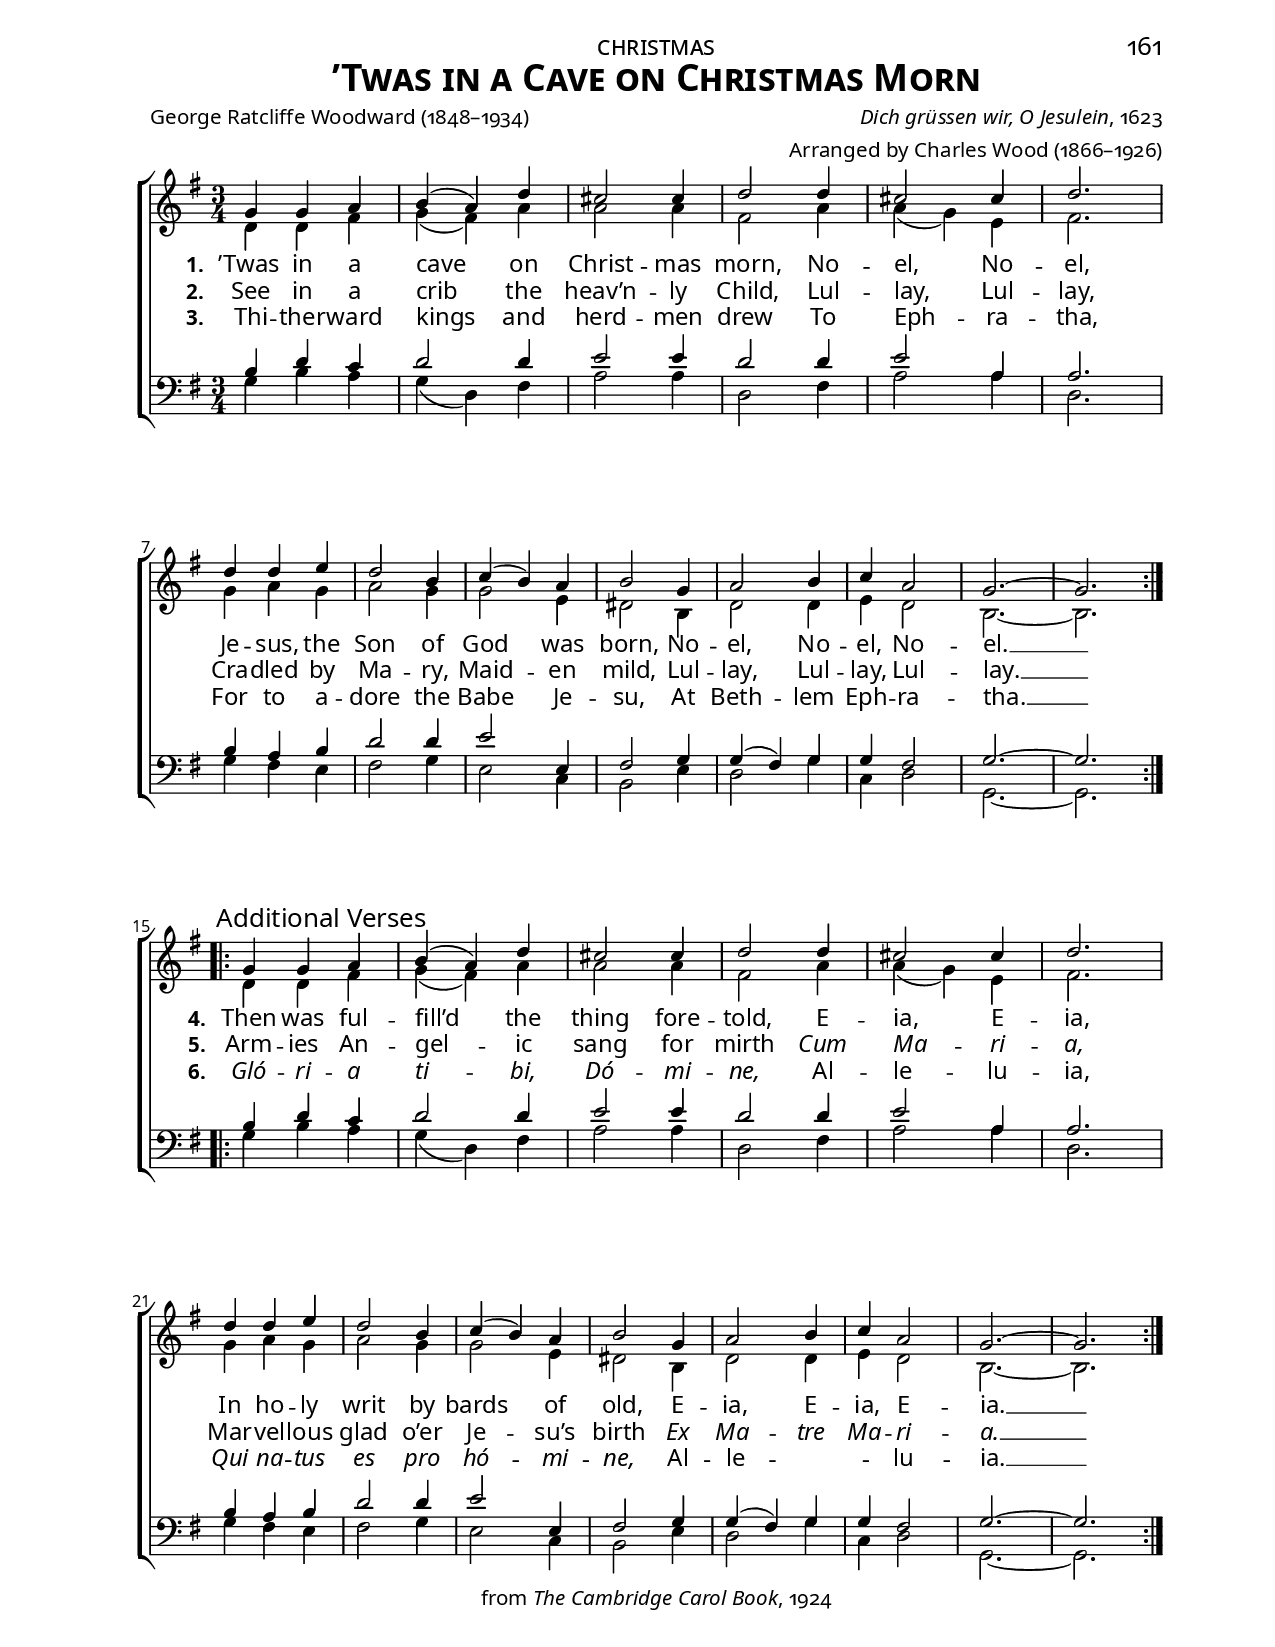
\version "2.24.0"
\include "util.ly"
\header {
  title = \markup{\override #'(font-name . "Garamond Premier Pro Semibold"){ \abs-fontsize #18 \smallCapsOldStyle"’Twas in a Cave on Christmas Morn"}}
  poet = \markup\oldStyleNum"George Ratcliffe Woodward (1848–1934)"
  composer = \markup\concat{\italic"Dich grüssen wir, O Jesulein" \oldStyleNum", 1623"}
  arranger = \markup\oldStyleNum"Arranged by Charles Wood (1866–1926)"
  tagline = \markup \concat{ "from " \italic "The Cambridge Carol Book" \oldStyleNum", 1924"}
}
\paper {
  %print-all-headers = ##t
  paper-height = 11\in
  paper-width = 8.5\in
  indent = 0\in
  %system-system-spacing = #'((basic-distance . 10) (padding . 0))
  %system-system-spacing =
  %  #'((basic-distance . 0)
  %     (minimum-distance . 0)
  %     (padding . -0.35)
  %     (stretchability . 100))
  ragged-last-bottom = ##f
  ragged-bottom = ##f
  two-sided = ##t
  inner-margin = 1\in
  outer-margin = 0.75\in
  top-margin = 0.26\in
  bottom-margin = 0.25\in
  first-page-number = #161
  print-first-page-number = ##t
  headerLine = \markup{\override #'(font-name . "Garamond Premier Pro") \smallCapsOldStyle"christmas"}
  oddHeaderMarkup = \markup\fill-line{
     \override #'(font-name . "Garamond Premier Pro")\abs-fontsize #12.5
     \combine 
        \fill-line{"" \if \should-print-page-number
        \oldStylePageNum""
        }
        \fill-line{\headerLine}
  }
  evenHeaderMarkup = \markup {
     \override #'(font-name . "Garamond Premier Pro")\abs-fontsize #12.5
     \combine
        \if \should-print-page-number
        \oldStylePageNum""
        \fill-line{\headerLine}
  }
}
#(set-global-staff-size 18) \paper{ #(define fonts (make-pango-font-tree "Garamond Premier Pro" "Garamond Premier Pro" "Garamond Premier Pro" (/ 18 20))) }
global = {
  \key g \major
  \time 3/4
  \autoBeamOff
  \override DynamicLineSpanner.staff-padding = #0.0
  \override DynamicLineSpanner.Y-extent = #'(-1 . 1)
}

sopMusic = \relative c' {
  \repeat volta 2 {
    g'4 g a |
    b( a) d |
    cis2 cis4 |
    d2 d4
    cis2 cis4 |
    d2. | \break
    
    d4 d e |
    d2 b4 |
    c( b) a |
    b2 g4 |
    a2 b4 |
    c a2 |
    g2.~ |
    g \break
  }
}
sopWords = \lyricmode {
  
}

altoMusic = \relative c' {
  d4 d fis |
  g( fis) a |
  a2 a4 |
  fis2 a4 |
  a( g) e |
  fis2. |
  
  g4 a g |
  a2 g4 |
  g2 e4 |
  dis2 b4 |
  d2 d4 |
  e4 d2 |
  b2.~ |
  b
}
altoWords = \lyricmode {
  \dropLyricsV
  \set stanza = #"1. "
  ’Twas in a cave on Christ -- mas morn,
  No -- el, No -- el,
  Je -- sus, the Son of God was born,
  No -- el, No -- el, No -- el. __
  
  \set stanza = #"4. "
  Then was ful -- fill’d the thing fore -- told,
  E -- ia, E -- ia,
  In ho -- ly writ by bards of old,
  E -- ia, E -- ia, E -- ia. __
}
altoWordsII = \lyricmode {
  \dropLyricsV
%\markup\italic 
  \set stanza = #"2. "
  See in a crib the heav’n -- ly Child,
  Lul -- lay, Lul -- lay,
  Cra -- dled by Ma -- ry, Maid -- en mild,
  Lul -- lay, Lul -- lay, Lul -- lay. __
  
  \set stanza = #"5. "
  Arm -- ies An -- gel -- ic sang for mirth
  \markup\italic Cum \markup\italic Ma -- \markup\italic ri -- \markup\italic a,
  Mar -- vel -- lous glad o’er Je -- su’s birth
  \markup\italic Ex \markup\italic Ma -- \markup\italic tre \markup\italic Ma -- \markup\italic ri -- \markup\italic a. __
  \set ignoreMelismata = ##t
}
altoWordsIII = \lyricmode {
  \dropLyricsV
  \set stanza = #"3. "
  Thi -- ther -- ward kings and herd -- men drew
  To Eph -- ra -- tha,
  For to a -- dore the Babe Je -- su,
  At Beth -- lem Eph -- ra -- tha. __
  
  \set stanza = #"6. "
  \markup\italic Gló -- \markup\italic ri -- \markup\italic a \markup\italic ti -- \markup\italic bi, \markup\italic Dó -- \markup\italic mi -- \markup\italic ne,
  Al -- le -- lu -- ia,
  \markup\italic Qui \markup\italic na -- \markup\italic tus \markup\italic es \markup\italic pro \markup\italic hó -- \markup\italic mi -- \markup\italic ne,
  Al -- le -- _ _ lu -- ia. __
}
altoWordsIV = \lyricmode {
}
altoWordsV = \lyricmode {
}
altoWordsVI = \lyricmode {
}
tenorMusic = \relative c' {
  b4 d c |
  d2 d4 |
  e2 e4 |
  d2 d4 |
  e2 a,4 |
  a2. |
  
  b4 a b |
  d2 d4 |
  e2 e,4 |
  fis2 g4 |
  g(fis) g |
  g fis2 |
  g2.~ |
  g
}
tenorWords = \lyricmode {

}

bassMusic = \relative c {
  g'4 b a |
  g( d) fis |
  a2 a4 |
  d,2 fis4 |
  a2 a4 |
  d,2. |
  
  g4 fis e |
  fis2 g4 |
  e2 c4 |
  b2 e4 |
  d2 g4 |
  c,4 d2 |
  g,2.~ |
  g
}
bassWords = \lyricmode {

}

pianoRH = \relative c' {
  
}
pianoLH = \relative c' {
  
}

\score {
  <<
   \new ChoirStaff <<
    \new Staff = women <<
      \new Voice = "sopranos" { \voiceOne << \global {\sopMusic 
        \once \override Score.RehearsalMark.self-alignment-X = #LEFT
        \mark "Additional Verses"
        \sopMusic}>> }
      \new Voice = "altos" { \voiceTwo << \global \repeat unfold2\altoMusic >> }
    >>
    \new Lyrics \with { alignAboveContext = #"women" \override VerticalAxisGroup.nonstaff-relatedstaff-spacing = #'((basic-distance . 1))} \lyricsto "sopranos" \sopWords
    \new Lyrics = "altosVI"  \with { alignBelowContext = #"women" } \lyricsto "altos" \altoWordsVI
    \new Lyrics = "altosV"  \with { alignBelowContext = #"women" } \lyricsto "altos" \altoWordsV
    \new Lyrics = "altosIV"  \with { alignBelowContext = #"women" } \lyricsto "altos" \altoWordsIV
    \new Lyrics = "altosIII"  \with { alignBelowContext = #"women" } \lyricsto "altos" \altoWordsIII
    \new Lyrics = "altosII"  \with { alignBelowContext = #"women" } \lyricsto "altos" \altoWordsII
    \new Lyrics = "altos"  \with { alignBelowContext = #"women" \override VerticalAxisGroup.nonstaff-relatedstaff-spacing = #'((basic-distance . 1))} \lyricsto "altos" \altoWords
   \new Staff = men <<
      \clef bass
      \new Voice = "tenors" { \voiceOne << \global \repeat unfold2\tenorMusic >> }
      \new Voice = "basses" { \voiceTwo << \global \repeat unfold2\bassMusic >> }
    >>
    \new Lyrics \with { alignAboveContext = #"men" \override VerticalAxisGroup.nonstaff-relatedstaff-spacing = #'((basic-distance . 1)) } \lyricsto "tenors" \tenorWords
    \new Lyrics \with { alignBelowContext = #"men" \override VerticalAxisGroup.nonstaff-relatedstaff-spacing = #'((basic-distance . 1)) } \lyricsto "basses" \bassWords
  >>
%    \new PianoStaff << \new Staff { \new Voice { \pianoRH } } \new Staff { \clef "bass" \pianoLH } >>
  >>
  \layout {
  \context {
    \Lyrics
    \override LyricText.font-size = #1.3
  }
    \context {
      \Score
      %\override SpacingSpanner.base-shortest-duration = #(ly:make-moment 1/8)
      %\override SpacingSpanner.common-shortest-duration = #(ly:make-moment 1/4)
    }
    \context {
      % Remove all empty staves
      % \Staff \RemoveEmptyStaves \override VerticalAxisGroup.remove-first = ##t
    }
    \context {
      \Lyrics
      \override LyricText.X-offset = #center-on-word
    }
  }
}

